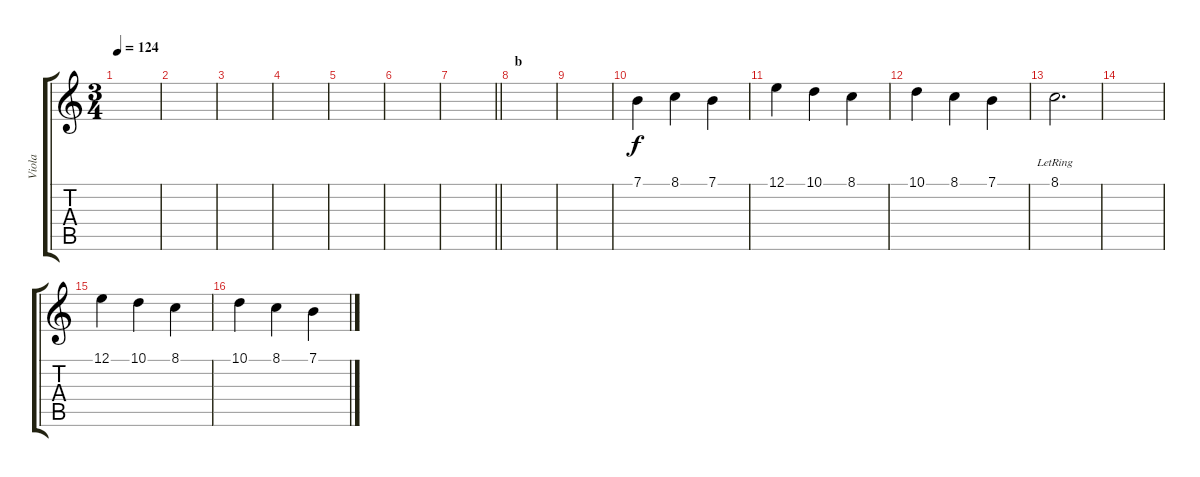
\track ("Viola" "Viola") {instrument viola}
\staff {score tabs}
\tuning (E4 B3 G3 D3 A2 E2) {hide}
\ts (3 4)
\tempo 124
\clef g2
\ks c
|
|
|
|
|
|
\barLineRight lightlight
|
\section ("" "b")
|
|
7.1.4 8.1.4 7.1.4 |
12.1.4 10.1.4 8.1.4 |
10.1.4 8.1.4 7.1.4 |
8.1{lr}.2{d} |
|
12.1.4 10.1.4 8.1.4 |
10.1.4 8.1.4 7.1.4
